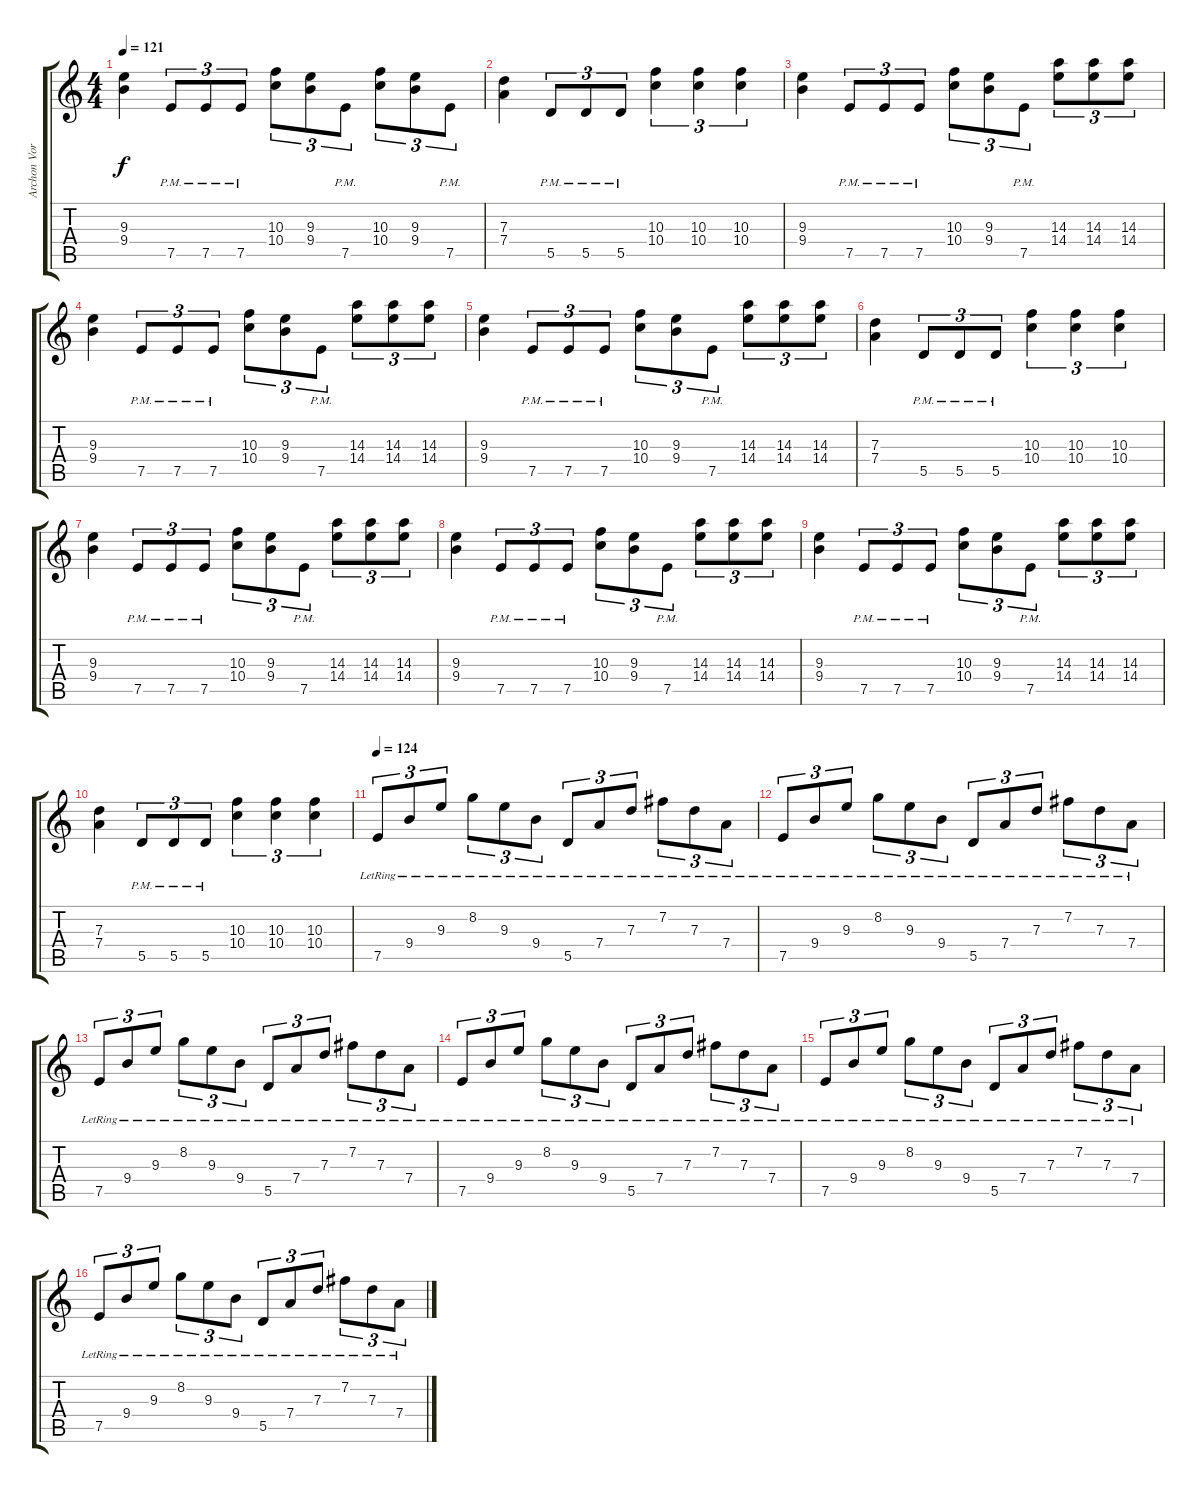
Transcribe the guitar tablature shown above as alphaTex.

\track ("Archon Vorskaath" "Archon Vor") {instrument distortionguitar}
\staff {score tabs}
\tuning (E4 B3 G3 D3 A2 E2) {hide}
\ts (4 4)
\tempo 121
\clef g2
\ks c
(9.3 9.4).4{dy f} 7.5{pm}.8{tu (3 2)} 7.5{pm}.8{tu (3 2)} 7.5{pm}.8{tu (3 2)} (10.3 10.4).8{tu (3 2)} (9.3 9.4).8{tu (3 2)} 7.5{pm}.8{tu (3 2)} (10.3 10.4).8{tu (3 2)} (9.3 9.4).8{tu (3 2)} 7.5{pm}.8{tu (3 2)} |
(7.3 7.4).4 5.5{pm}.8{tu (3 2)} 5.5{pm}.8{tu (3 2)} 5.5{pm}.8{tu (3 2)} (10.3 10.4).4{tu (3 2)} (10.3 10.4).4{tu (3 2)} (10.3 10.4).4{tu (3 2)} |
(9.3 9.4).4 7.5{pm}.8{tu (3 2)} 7.5{pm}.8{tu (3 2)} 7.5{pm}.8{tu (3 2)} (10.3 10.4).8{tu (3 2)} (9.3 9.4).8{tu (3 2)} 7.5{pm}.8{tu (3 2)} (14.3 14.4).8{tu (3 2)} (14.3 14.4).8{tu (3 2)} (14.3 14.4).8{tu (3 2)} |
(9.3 9.4).4 7.5{pm}.8{tu (3 2)} 7.5{pm}.8{tu (3 2)} 7.5{pm}.8{tu (3 2)} (10.3 10.4).8{tu (3 2)} (9.3 9.4).8{tu (3 2)} 7.5{pm}.8{tu (3 2)} (14.3 14.4).8{tu (3 2)} (14.3 14.4).8{tu (3 2)} (14.3 14.4).8{tu (3 2)} |
(9.3 9.4).4 7.5{pm}.8{tu (3 2)} 7.5{pm}.8{tu (3 2)} 7.5{pm}.8{tu (3 2)} (10.3 10.4).8{tu (3 2)} (9.3 9.4).8{tu (3 2)} 7.5{pm}.8{tu (3 2)} (14.3 14.4).8{tu (3 2)} (14.3 14.4).8{tu (3 2)} (14.3 14.4).8{tu (3 2)} |
(7.3 7.4).4 5.5{pm}.8{tu (3 2)} 5.5{pm}.8{tu (3 2)} 5.5{pm}.8{tu (3 2)} (10.3 10.4).4{tu (3 2)} (10.3 10.4).4{tu (3 2)} (10.3 10.4).4{tu (3 2)} |
(9.3 9.4).4 7.5{pm}.8{tu (3 2)} 7.5{pm}.8{tu (3 2)} 7.5{pm}.8{tu (3 2)} (10.3 10.4).8{tu (3 2)} (9.3 9.4).8{tu (3 2)} 7.5{pm}.8{tu (3 2)} (14.3 14.4).8{tu (3 2)} (14.3 14.4).8{tu (3 2)} (14.3 14.4).8{tu (3 2)} |
(9.3 9.4).4 7.5{pm}.8{tu (3 2)} 7.5{pm}.8{tu (3 2)} 7.5{pm}.8{tu (3 2)} (10.3 10.4).8{tu (3 2)} (9.3 9.4).8{tu (3 2)} 7.5{pm}.8{tu (3 2)} (14.3 14.4).8{tu (3 2)} (14.3 14.4).8{tu (3 2)} (14.3 14.4).8{tu (3 2)} |
(9.3 9.4).4 7.5{pm}.8{tu (3 2)} 7.5{pm}.8{tu (3 2)} 7.5{pm}.8{tu (3 2)} (10.3 10.4).8{tu (3 2)} (9.3 9.4).8{tu (3 2)} 7.5{pm}.8{tu (3 2)} (14.3 14.4).8{tu (3 2)} (14.3 14.4).8{tu (3 2)} (14.3 14.4).8{tu (3 2)} |
(7.3 7.4).4 5.5{pm}.8{tu (3 2)} 5.5{pm}.8{tu (3 2)} 5.5{pm}.8{tu (3 2)} (10.3 10.4).4{tu (3 2)} (10.3 10.4).4{tu (3 2)} (10.3 10.4).4{tu (3 2)} |
\tempo 124
7.5{lr}.8{tu (3 2) volume 3 instrument acousticguitarsteel} 9.4{lr}.8{tu (3 2)} 9.3{lr}.8{tu (3 2)} 8.2{lr}.8{tu (3 2)} 9.3{lr}.8{tu (3 2)} 9.4{lr}.8{tu (3 2)} 5.5{lr}.8{tu (3 2)} 7.4{lr}.8{tu (3 2)} 7.3{lr}.8{tu (3 2)} 7.2{lr}.8{tu (3 2)} 7.3{lr}.8{tu (3 2)} 7.4{lr}.8{tu (3 2)} |
7.5{lr}.8{tu (3 2)} 9.4{lr}.8{tu (3 2)} 9.3{lr}.8{tu (3 2)} 8.2{lr}.8{tu (3 2)} 9.3{lr}.8{tu (3 2)} 9.4{lr}.8{tu (3 2)} 5.5{lr}.8{tu (3 2)} 7.4{lr}.8{tu (3 2)} 7.3{lr}.8{tu (3 2)} 7.2{lr}.8{tu (3 2)} 7.3{lr}.8{tu (3 2)} 7.4{lr}.8{tu (3 2)} |
7.5{lr}.8{tu (3 2)} 9.4{lr}.8{tu (3 2)} 9.3{lr}.8{tu (3 2)} 8.2{lr}.8{tu (3 2)} 9.3{lr}.8{tu (3 2)} 9.4{lr}.8{tu (3 2)} 5.5{lr}.8{tu (3 2)} 7.4{lr}.8{tu (3 2)} 7.3{lr}.8{tu (3 2)} 7.2{lr}.8{tu (3 2)} 7.3{lr}.8{tu (3 2)} 7.4{lr}.8{tu (3 2)} |
7.5{lr}.8{tu (3 2)} 9.4{lr}.8{tu (3 2)} 9.3{lr}.8{tu (3 2)} 8.2{lr}.8{tu (3 2)} 9.3{lr}.8{tu (3 2)} 9.4{lr}.8{tu (3 2)} 5.5{lr}.8{tu (3 2)} 7.4{lr}.8{tu (3 2)} 7.3{lr}.8{tu (3 2)} 7.2{lr}.8{tu (3 2)} 7.3{lr}.8{tu (3 2)} 7.4{lr}.8{tu (3 2)} |
7.5{lr}.8{tu (3 2) volume 13} 9.4{lr}.8{tu (3 2)} 9.3{lr}.8{tu (3 2)} 8.2{lr}.8{tu (3 2)} 9.3{lr}.8{tu (3 2)} 9.4{lr}.8{tu (3 2)} 5.5{lr}.8{tu (3 2)} 7.4{lr}.8{tu (3 2)} 7.3{lr}.8{tu (3 2)} 7.2{lr}.8{tu (3 2)} 7.3{lr}.8{tu (3 2)} 7.4{lr}.8{tu (3 2)} |
7.5{lr}.8{tu (3 2)} 9.4{lr}.8{tu (3 2)} 9.3{lr}.8{tu (3 2)} 8.2{lr}.8{tu (3 2)} 9.3{lr}.8{tu (3 2)} 9.4{lr}.8{tu (3 2)} 5.5{lr}.8{tu (3 2)} 7.4{lr}.8{tu (3 2)} 7.3{lr}.8{tu (3 2)} 7.2{lr}.8{tu (3 2)} 7.3{lr}.8{tu (3 2)} 7.4{lr}.8{tu (3 2)}
